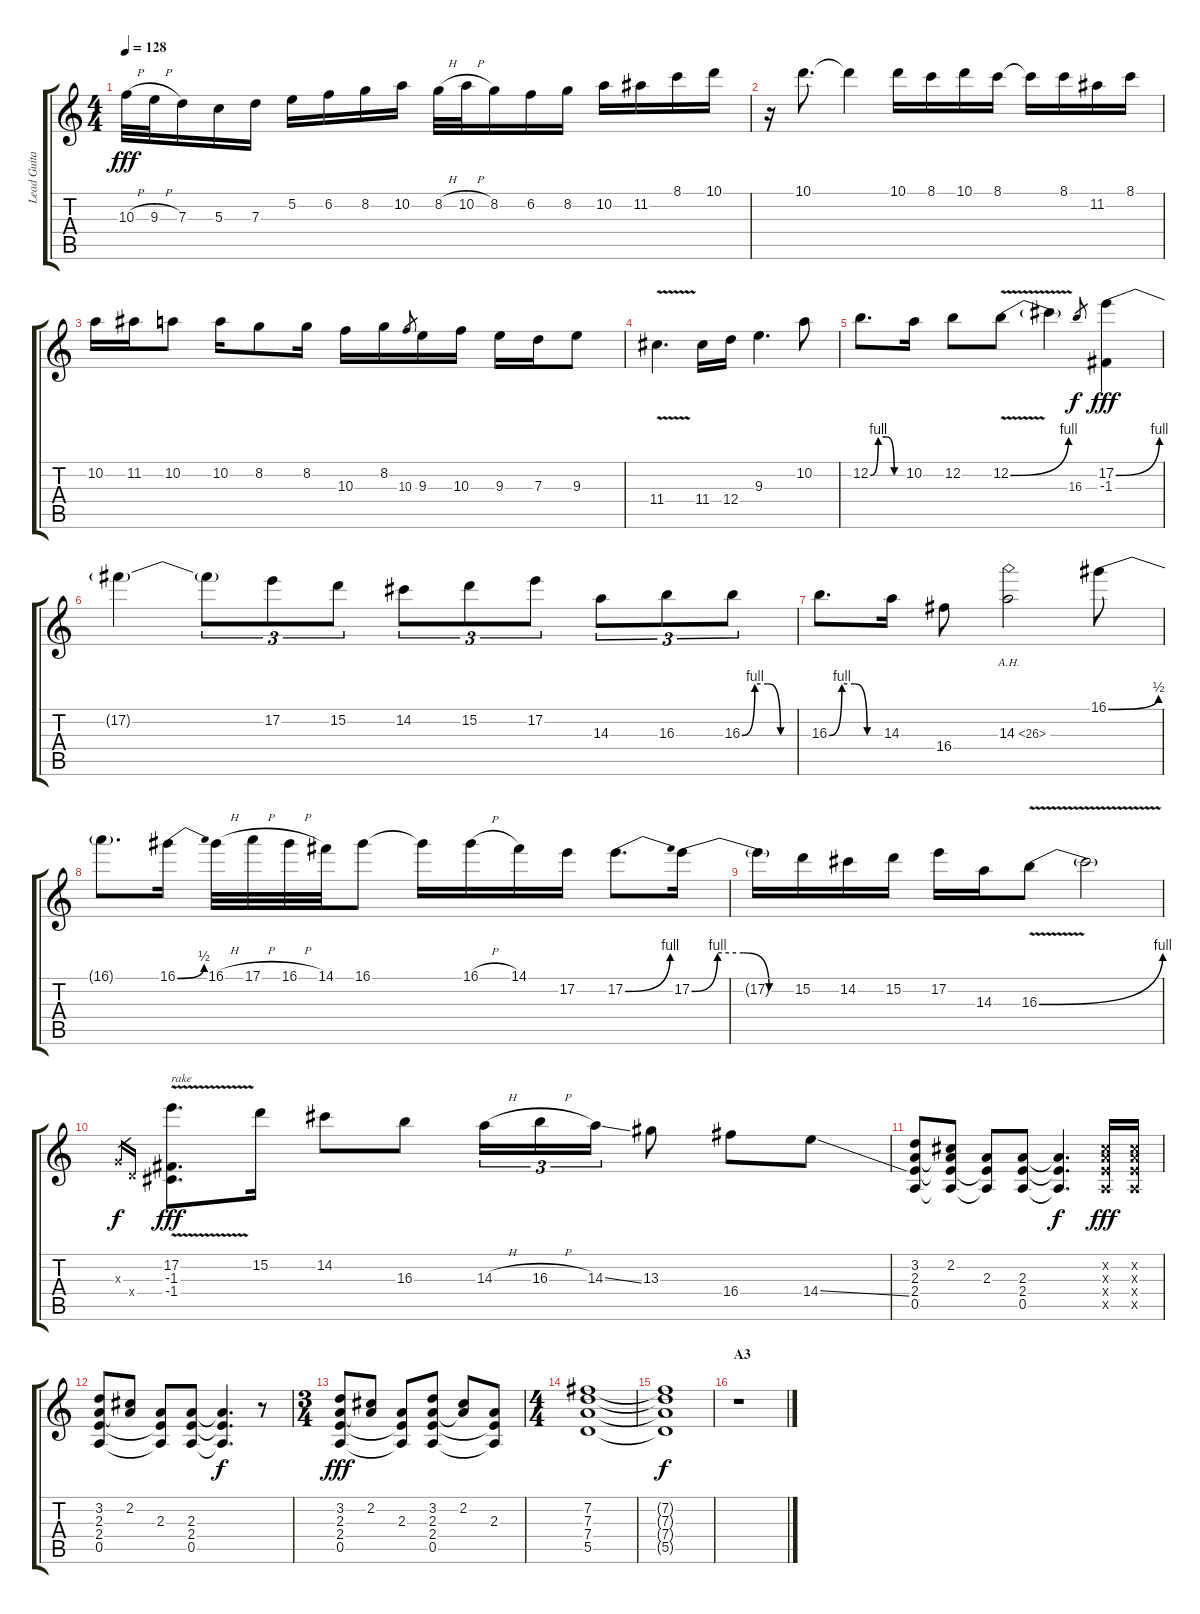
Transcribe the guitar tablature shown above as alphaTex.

\track ("Lead Guitar 2" "Lead Guita") {instrument overdrivenguitar}
\staff {score tabs}
\tuning (E4 B3 G3 D3 A2 E2) {hide}
\ts (4 4)
\tempo 128
\clef g2
\ks c
10.3{h}.32{dy fff} 9.3{h}.32 7.3.16 5.3.16 7.3.16 5.2.16 6.2.16 8.2.16 10.2.16 8.2{h}.32 10.2{h}.32 8.2.16 6.2.16 8.2.16 10.2.16 11.2.16 8.1.16 10.1.16 |
r.16 10.1.8{d} 10.1{t}.4 10.1.16 8.1.16 10.1.16 8.1.16 8.1{t}.16 8.1.16 11.2.16 8.1.16 |
10.2.16 11.2.16 10.2.8 10.2.16 8.2.8 8.2.16 10.3.16 8.2.16 10.3.8{gr} 9.3.16 10.3.16 9.3.16 7.3.16 9.3.8 |
11.4{v}.4{d} 11.4.16 12.4.16 9.3.4{d} 10.2.8 |
12.2{be (custom 0 0 15 4 30 4 45 0 60 0)}.8{d} 10.2.16 12.2.8 12.2{be (bend 0 0 60 4) v}.8 12.2{t}.4 16.3.8{gr dy f} (17.2{be (bend 0 0 60 4)} -1.3).4{dy fff} |
17.2{t}.4 17.2{t}.8{tu (3 2)} 17.2.8{tu (3 2)} 15.2.8{tu (3 2)} 14.2.8{tu (3 2)} 15.2.8{tu (3 2)} 17.2.8{tu (3 2)} 14.3.8{tu (3 2)} 16.3.8{tu (3 2)} 16.3{be (custom 0 0 15 4 30 4 45 0 60 0)}.8{tu (3 2)} |
16.3{be (custom 0 0 15 4 30 4 45 0 60 0)}.8{d} 14.3.16 16.4.8 14.3{ah 12}.2 16.1{be (bend 0 0 60 2)}.8 |
16.1{t}.8{d} 16.1{be (bend 0 0 60 2)}.16 16.1{h}.32 17.1{h}.32 16.1{h}.32 14.1.32 16.1.8 16.1{t}.16 16.1{h}.16 14.1.16 17.2.16 17.2{be (bend 0 0 60 4)}.8{d} 17.2{be (custom 0 0 15 4 30 4 45 0 60 0)}.16 |
17.2{t}.16 15.2.16 14.2.16 15.2.16 17.2.16 14.3.16 16.3{be (bend 0 0 60 4) v}.8 16.3{t}.2 |
0.3{x}.16{gr dy f} 0.4{x}.16{gr} (17.2{v} -1.3{v} -1.4{v}).8{d txt "rake" dy fff} 15.2.16 14.2.8 16.3.8 14.3{h}.16{tu (3 2)} 16.3{h}.16{tu (3 2)} 14.3{ss}.16{tu (3 2)} 13.3.8 16.4.8 14.4{ss}.8 |
(3.2 2.3 2.4 0.5).8 (2.2 2.3{t} 2.4{t} 0.5{t}).8 (2.3 2.4{t} 0.5{t}).8 (2.3 2.4 0.5).8 (2.3{t} 2.4{t} 0.5{t}).4{d dy f} (2.2{x} 2.3{x} 2.4{x} 0.5{x}).16{dy fff} (2.2{x} 2.3{x} 2.4{x} 0.5{x}).16 |
(3.2 2.3 2.4 0.5).8 (2.2 2.3{t}).8 (2.3 2.4{t} 0.5{t}).8 (2.3 2.4 0.5).8 (2.3{t} 2.4{t} 0.5{t}).4{d dy f} r.8 |
\ts (3 4)
(3.2 2.3 2.4 0.5).8{dy fff} (2.2 2.3{t}).8 (2.3 2.4{t} 0.5{t}).8 (3.2 2.3 2.4 0.5).8 (2.2 2.3{t}).8 (2.3 2.4{t} 0.5{t}).8 |
\ts (4 4)
(7.2 7.3 7.4 5.5).1 |
(7.2{t} 7.3{t} 7.4{t} 5.5{t}).1{dy f} |
\section ("" "A3")
r.1
